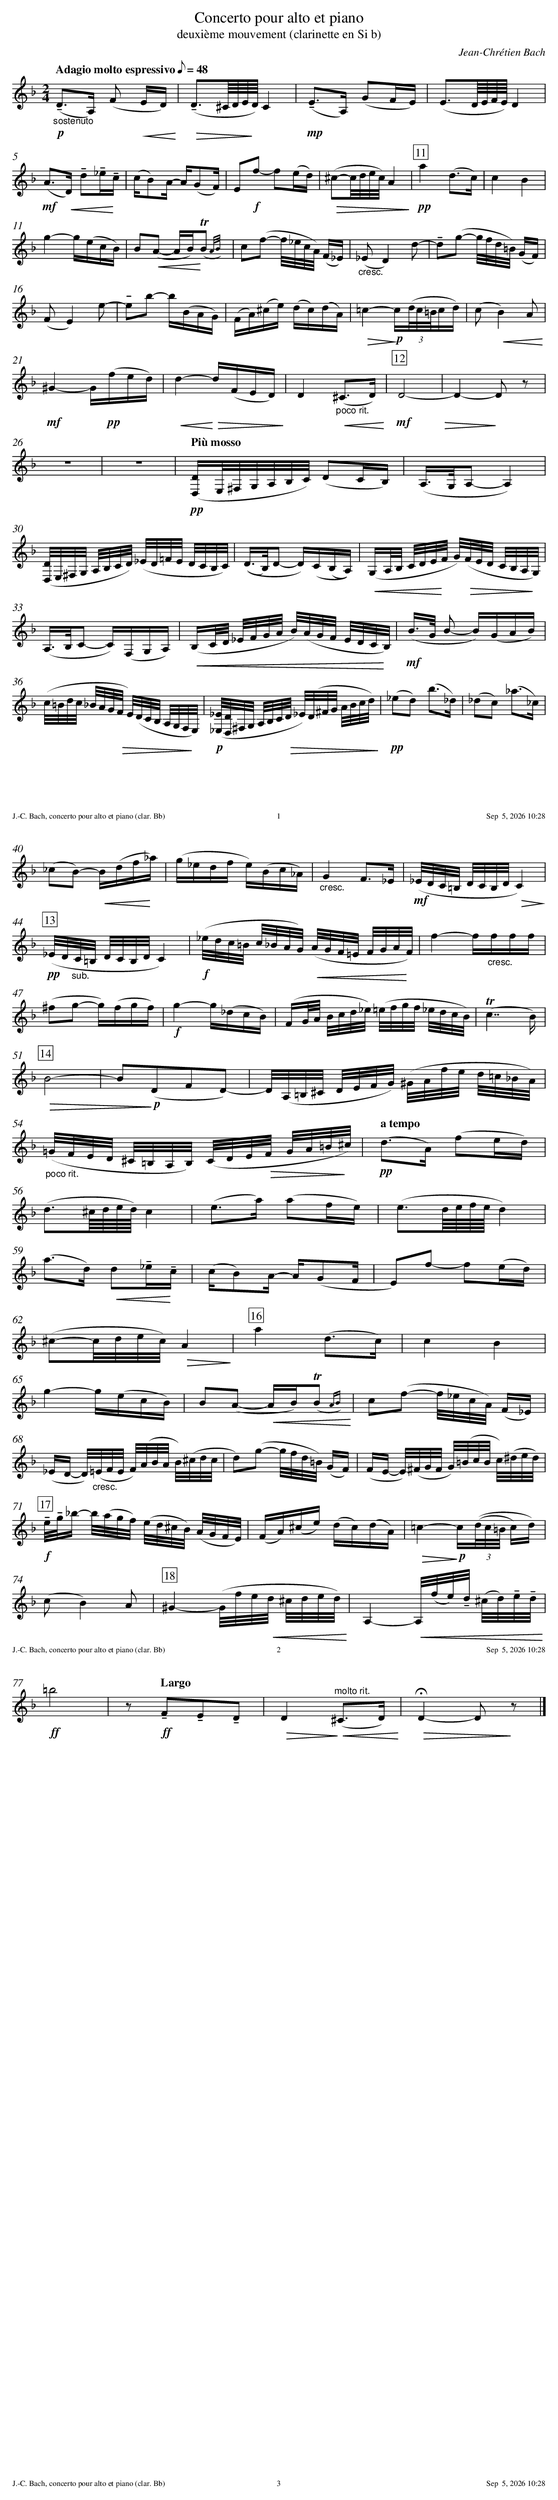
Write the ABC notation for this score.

X:1
T:Concerto pour alto et piano             % title
T:deuxième mouvement (clarinette en Si b)       % sub-title
C:Jean-Chrétien Bach       % composer
L:1/8% default note length
M:2/4% time signature
Q:"Adagio molto espressivo"1/8=48% tempo
K:Dm clef=treble transpose=-2% key
+p+(+tenuto+"_sostenuto"D3/2A,/2) (F +<(+E/2D/2)+<)+|+>(+(+tenuto+D3/2^C/8D/8E/8+>)+D/8) C2|+mp+(+tenuto+E3/2A,/2) (GF/2E/2) | (E3/2D/8E/8F/8E/8) D2 |
+mf+(A3/2+<(+D/2) +tenuto+d+tenuto+_e/2+tenuto++<)+c/2|(c/2B)A/2- A/2(GF/2)|E+f+f- f(e/2d/2)|+>(+(^c-c/4d/4e/4c/4) A2+>)+|[P:11]+pp+a2 (d3/2c/2)|c2 B2|
g2- g/2(e/2c/2B/2)|B+<(+(A- A/2B/2)+<)++trill+(B{A/2B/2}) | c(f- f/4_e/4c/4A/4) (F/2_E/2) | "_cresc."(_E D2) d-|+tenuto+d(g- g/4f/4d/4=B/4) (G/2F/2) |
(F E2) e-|+tenuto+eb- b/2(B/2A/2G/2)|(F/2A/2)(^c/2e/2) (d/2c/2)(d/2A/2)| +>(+=c2- +>)++p+c/2((3d/4c/4=B/4c/2d/2)|(c +<(+B2) A +<)+|
+mf+^G2- G/2+pp+(f/2e/2d/2)|+<(+d2-+<)++>(+d/2(F/2E/2D/2)+>)+|D2 +<(+"_poco rit."(^C3/2D/2)+<)+|[P:12]+mf+D4-+>(+|D2-+>)+D z |
z4|z4|[Q:"Più mosso"]+pp+([D,D]/2E,/4^F,/4G,/4A,/4B,/4C/4) (DC/2B,/2)|(A,3/4G,/4A,- A,2)|
[L:1/32]([D,D]E,^F,G, A,B,CD) (_ED=FE DCB,C)|((D3B,)D4- D2)(C2(B,2A,2))|+<(+(G,2A,B, CDE+<)+F G)+>(+(FED CB,A,+>)+G,)|
(A,3B,C4- C2)(F,2G,2A,2)|+<(+(B,2CD _EFGA B)(AGF EDC+<)+B,) | +mf+(B3G B4- B2)(G2A2B2) |
(c=Bdc _BAG+>(+F E)(DCB, A,G,F,+>)+E,)|+p+([_E,_E][D,D]^F,G, A,B,C+>(+D _E)(D^FG ABcd)+>)+|[L:1/16]+pp+(_e2d2) (b3_d)|(_d2c2) (_a3_c)|
(_c2B2-) +<(+B(df+<)+_a)|(g_edf e)(Bc_A) | "_cresc."G4 F3_E |[L:1/32]+mf+(_EDC=B, DCB,D +>(+C8) +>)+ |
[P:13]+pp+(_ED"_sub."C=B, DCB,D C8)|+f+(_edc=B c_BAG) +<(+(AGF=E FGA+<)+F) |[L:1/16]f4- f"_cresc."fff|
(^f2g2- g)(fgf)|+f+g4- g(_dcB) | [L:1/32](F2GA Bcd_e) (=efgf _edcB)|(+trill+c14 B2)|
[P:14]+>(+B16-|B4+>)++p+(D4F4D4-) |D(A,=B,^C DEFG) (^GAfe d=c_BA) |
"_poco rit."(=GFED ^C=B,A,B,) (CDE+>(+F GA=B+>)+^c) |+pp+[Q:"a tempo"] (d6A2) (f4e2d2) |
(d6^c/2d/2e/2d/2) c8|(e6a2) (a4f2e2) | (e6d/2e/2f/2e/2 d8) |
[L:1/16](a3d) +<(+d2+tenuto+_e+tenuto++<)+c|(cB2)A- A(G2F|E2)f2- f2(ed)|
(^c2-c/2d/2e/2c/2) +>(+A4 +>)+|[P:16]a4(d3c)|c4 B4 |
g4- g(ecB)|B2(A2- +<(+AB)(+trill+B2{AB})+<)+|c2(f2- f/2_e/2c/2A/2) (F_E)|
[L:1/32](_E2D2- D)("_cresc."=EFE F)(ABA B)(^cdc | d4)(g4- gfd=B) (G2F2) | (F2E2- E)(^FGF G)(=BcB c)(^ded) |
[P:17]+f++tenuto+e+tenuto+g_b2- b(agf) (ed^cB) (AGFE) | (F2A2)(^c2e2) (d2c2)(d2A2) | +>(+=c8-+>)++p+c2(((3dc=B c2)d2) |
(c4 B8) A4 |[P:18]^G8-(Gfe+<(+d ^cded) +<)+|A,8- +<(+A,(fe)+tenuto+d (^cd)+tenuto+e+tenuto+d +<)+|
[L:1/8]+ff+=b4 | z [Q:"Largo"]+ff++tenuto+F+tenuto+E+tenuto+D | +>(+D2 +>)++<(+("^molto rit."^C3/2D/2)+<)+ | +>(++fermata+D2- D +>)+z |]
